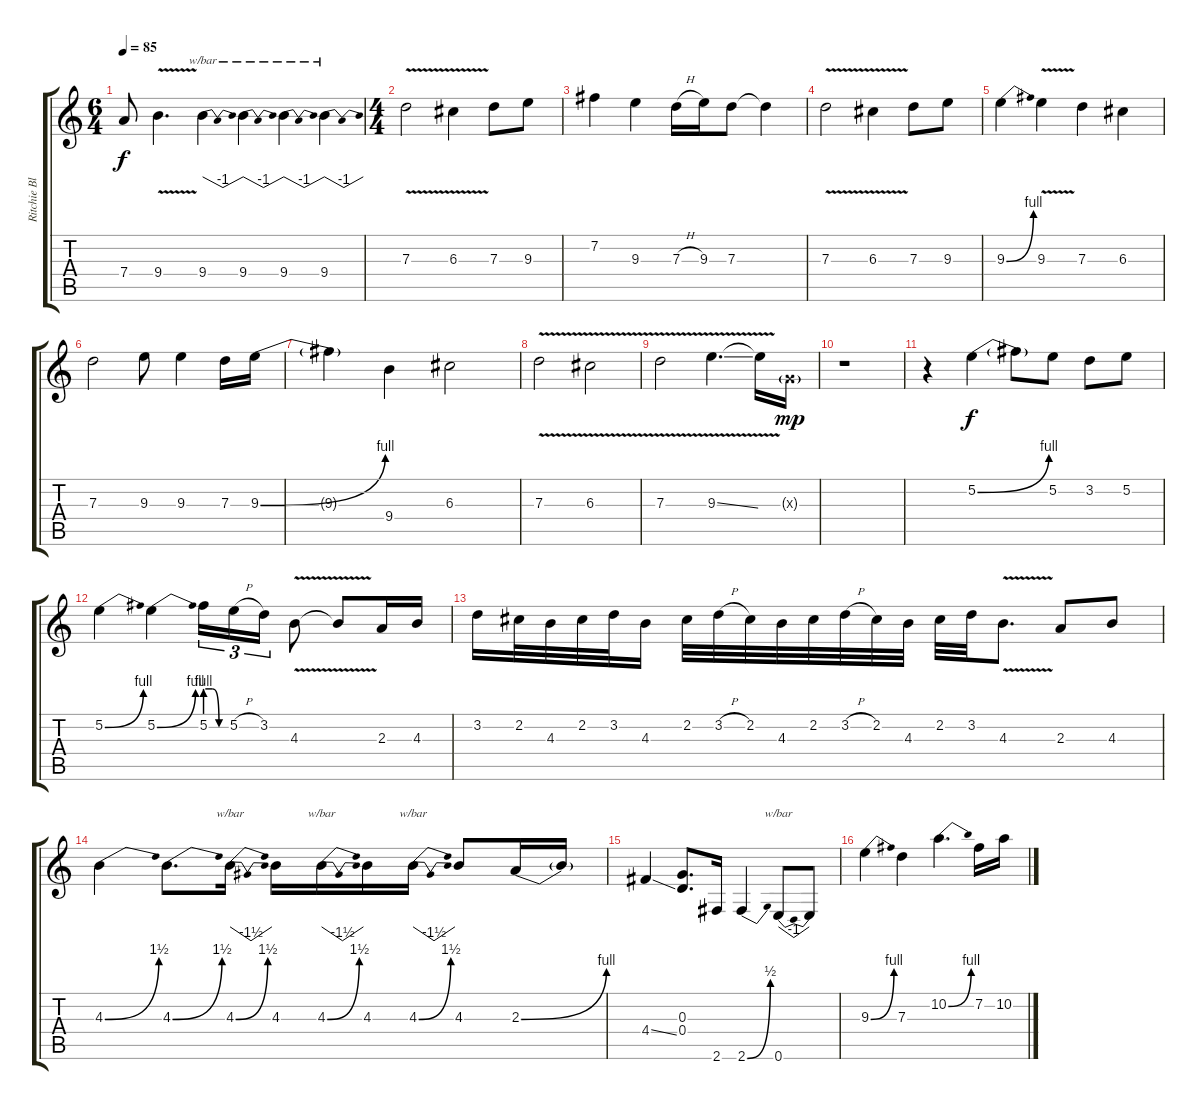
\track ("Ritchie Blackmore" "Ritchie Bl") {instrument distortionguitar}
\staff {score tabs}
\tuning (E4 B3 G3 D3 A2 E2) {hide}
\ts (6 4)
\tempo 85
\clef g2
\ks c
7.4.8{dy f} 9.4{v}.4{d} 9.4.4{tbe (dip default 0 0 30 -4 60 0)} 9.4.4{tbe (dip default 0 0 30 -4 60 0)} 9.4.4{tbe (dip default 0 0 30 -4 60 0)} 9.4.4{tbe (dip default 0 0 30 -4 60 0)} |
\ts (4 4)
7.3{v}.2 6.3{v}.4 7.3.8 9.3.8 |
7.2.4 9.3.4 7.3{h}.16 9.3.16 7.3.8 7.3{t}.4 |
7.3{v}.2 6.3{v}.4 7.3.8 9.3.8 |
9.3{be (bend 0 0 60 4)}.4 9.3{v}.4 7.3.4 6.3.4 |
7.3.2 9.3.8 9.3.4 7.3.16 9.3{be (bend 0 0 60 4)}.16 |
9.3{t}.4 9.4.4 6.3.2 |
7.3{v}.2 6.3{v}.2 |
7.3{v}.2 9.3{v ss}.4{d} 9.3{t}.16 0.3{g x}.16{dy mp} |
r.1 |
r.4 5.2{be (bend 0 0 60 4)}.4{dy f} 5.2{t}.8 5.2.8 3.2.8 5.2.8 |
5.2{be (bend 0 0 60 4)}.4 5.2{be (bend 0 0 60 4)}.4 5.2{be (custom 0 4 20 4 40 0 60 0)}.16{tu (3 2)} 5.2{h}.16{tu (3 2)} 3.2.16{tu (3 2)} 4.3{v}.8 4.3{t}.8 2.3.16 4.3.16 |
3.2.16 2.2.32 4.3.32 2.2.32 3.2.32 4.3.16 2.2.32 3.2{h}.32 2.2.32 4.3.32 2.2.32 3.2{h}.32 2.2.32 4.3.32 2.2.32 3.2.32 4.3{v}.8{d} 2.3.8 4.3.8 |
4.3{be (bend 0 0 60 6)}.4 4.3{be (bend 0 0 60 6)}.8{d} 4.3{be (bend 0 0 60 6)}.16{tbe (dip default 0 0 30 -6 60 0)} 4.3.16 4.3{be (bend 0 0 60 6)}.16{tbe (dip default 0 0 30 -6 60 0)} 4.3.16 4.3{be (bend 0 0 60 6)}.16{tbe (dip default 0 0 30 -6 60 0)} 4.3.8 2.3{be (bend 0 0 60 4)}.16 2.3{t}.16 |
4.4{ss}.4 (0.3 0.4).8{d} 2.6.16 2.6{be (bend 0 0 60 2)}.4 0.6.8{tbe (dip default 0 0 30 -4 60 0)} 0.6{t}.8 |
9.3{be (bend 0 0 60 4)}.4 7.3.4 10.2{be (bend 0 0 60 4)}.4{d} 7.2.16 10.2.16
